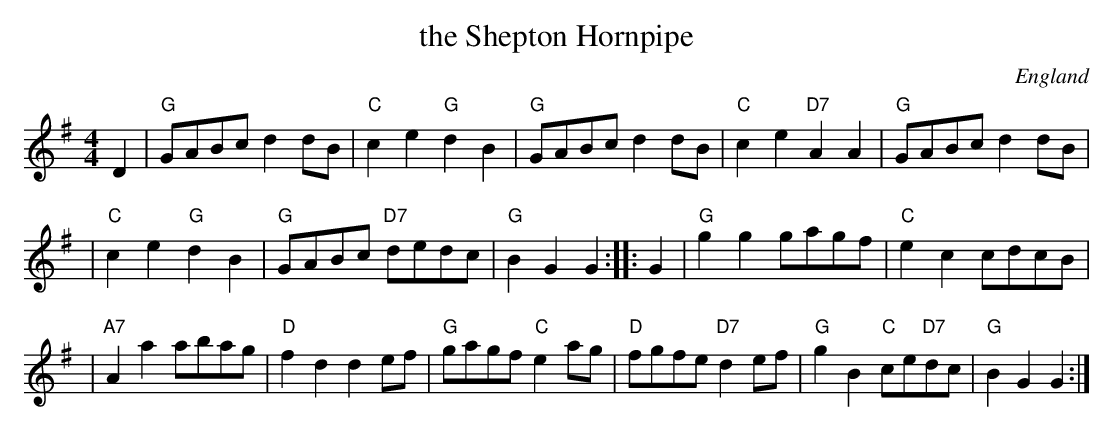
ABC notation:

X:1
T: the Shepton Hornpipe
O: England
M: 4/4
L: 1/8
K: G
D2 \
| "G"GABc d2dB | "C"c2e2 "G"d2B2 | "G"GABc d2dB | "C"c2e2  "D7"A2A2 | "G"GABc d2dB |
| "C"c2e2 "G"d2B2 | "G"GABc "D7"dedc | "G"B2G2 G2 :: G2 | "G"g2g2 gagf | "C"e2c2 cdcB |
| "A7"A2a2 abag | "D"f2d2 d2ef | "G"gagf "C"e2ag | "D"fgfe "D7"d2ef | "G"g2B2 "C"ce"D7"dc | "G"B2G2 G2 :|
